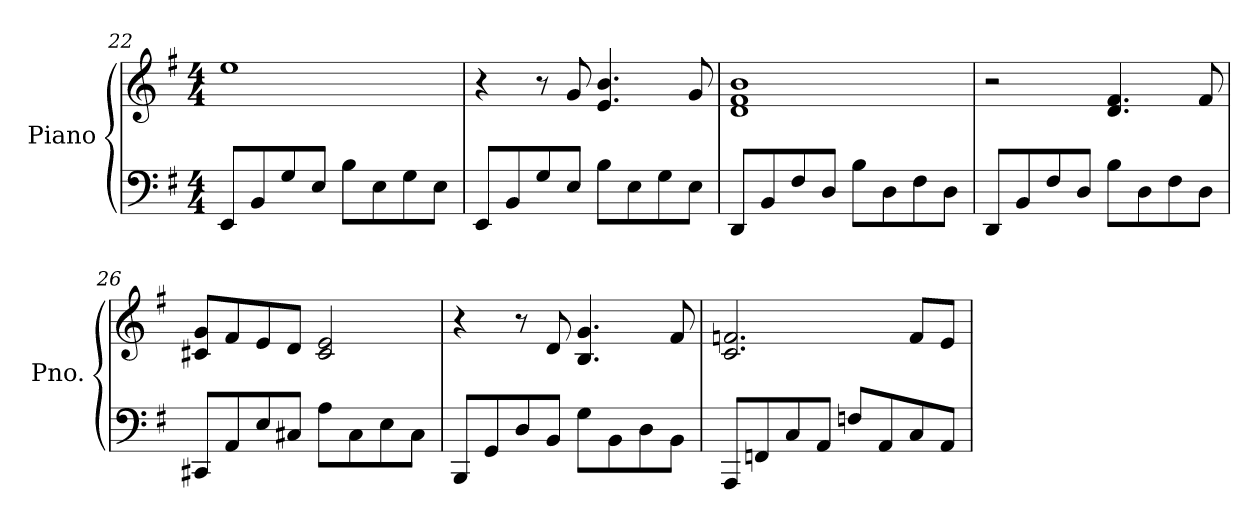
**kern	**kern
*part1	*part1
*staff2	*staff1
*I"Piano	*
*I'Pno.	*
!!LO:PB:g=z
*clefF4	*clefG2
*k[f#]	*k[f#]
*M4/4	*M4/4
=22	=22
8EE/L	1ee
8BB/	.
8G/	.
8E/J	.
8B\L	.
8E\	.
8G\	.
8E\J	.
=23	=23
8EE/L	4r
8BB/	.
8G/	8r
8E/J	8g/
8B\L	4.e/ 4.b/
8E\	.
8G\	.
8E\J	8g/
=24	=24
8DD/L	1d 1f# 1b
8BB/	.
8F#/	.
8D/J	.
8B\L	.
8D\	.
8F#\	.
8D\J	.
=25	=25
8DD/L	2r
8BB/	.
8F#/	.
8D/J	.
8B\L	4.d/ 4.f#/
8D\	.
8F#\	.
8D\J	8f#/
=26	=26
8CC#X/L	8c#X/ 8g/L
8AA/	8f#/
8E/	8e/
8C#X/J	8d/J
8A\L	2c#/ 2e/
8C#\	.
8E\	.
8C#\J	.
!!LO:LB:g=z
=27	=27
8BBB/L	4r
8GG/	.
8D/	8r
8BB/J	8d/
8G\L	4.B/ 4.g/
8BB\	.
8D\	.
8BB\J	8f#/
=28	=28
8AAA/L	2.c/ 2.fn/
8FFn/	.
8C/	.
8AA/J	.
8Fn/L	.
8AA/	.
8C/	8f/L
8AA/J	8e/J
=	=
*-	*-
